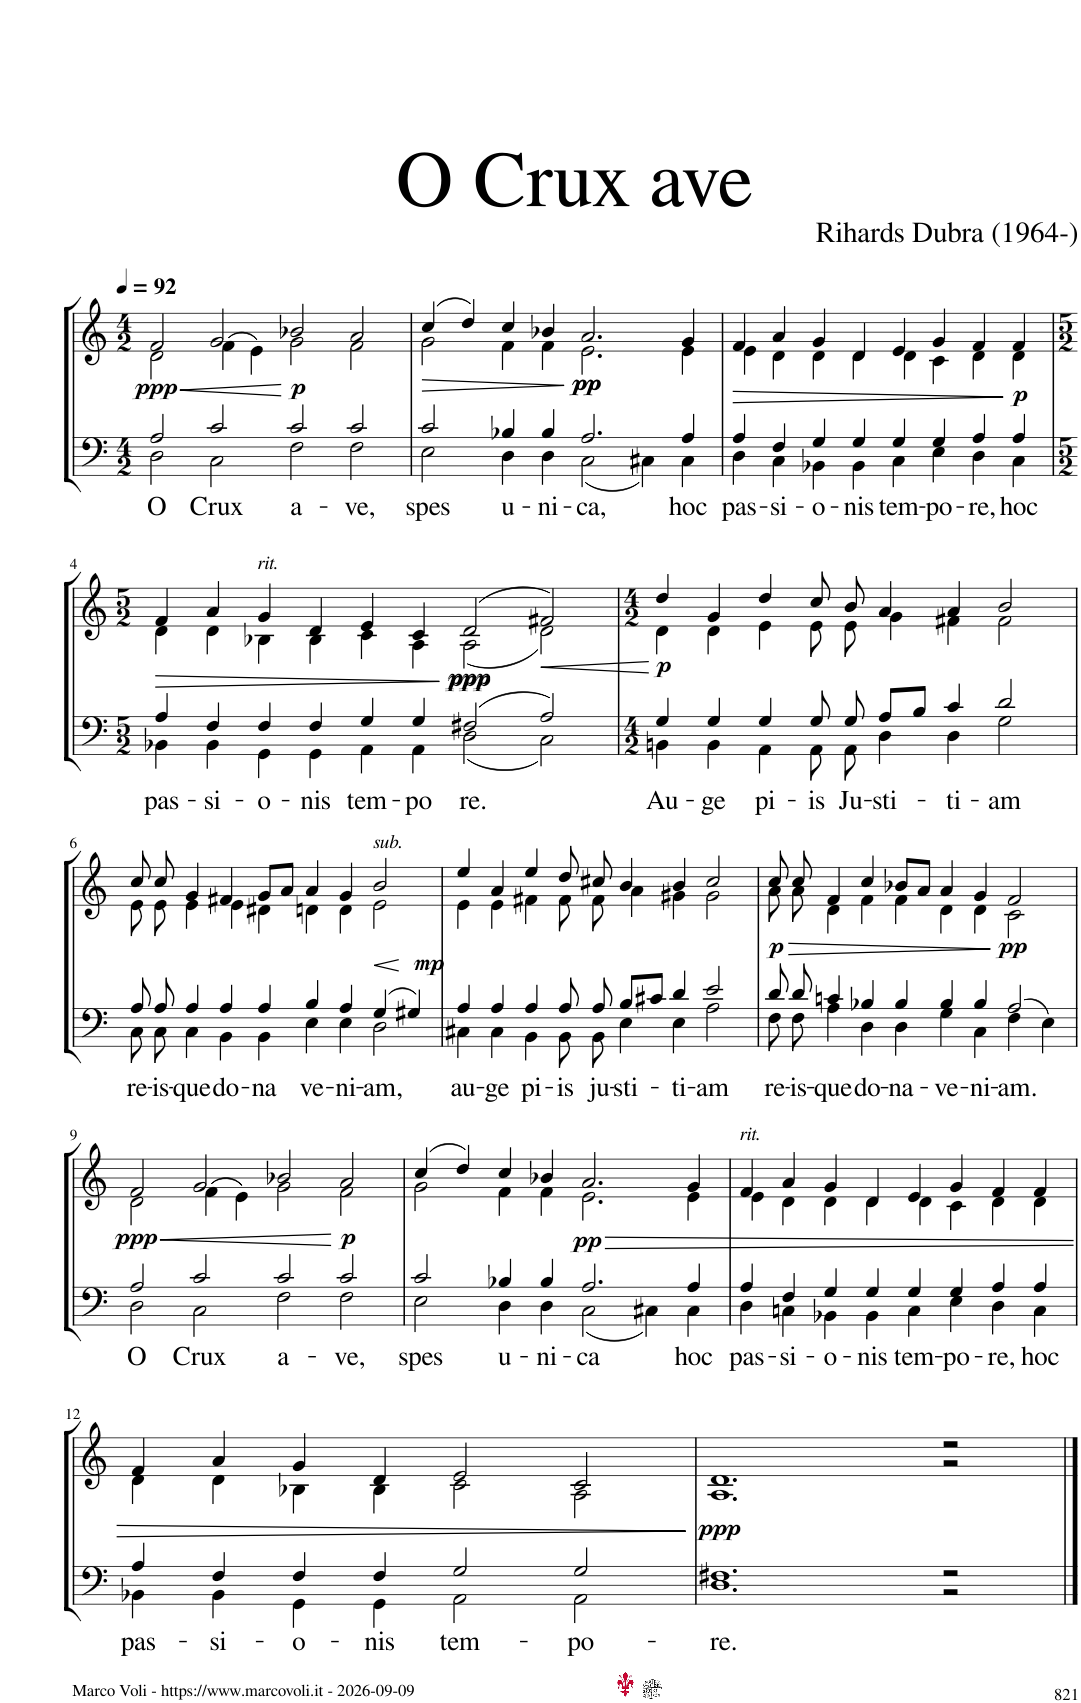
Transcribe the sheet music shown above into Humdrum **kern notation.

**kern	**text	**dynam	**kern	**dynam
*part2	*part2	*part2	*part1	*part1
*staff2	*staff2	*staff2	*staff1	*staff1
*I"Men	*	*	*I"Women	*
*clefF4	*	*	*clefG2	*
*k[]	*	*	*k[]	*
*M4/2	*	*	*M4/2	*
*MM92	*	*	*MM92	*
=1	=1	=1	=1	=1
*^	*	*	*	*
!	!	!LO:LY:b	!	!	!LO:HP:b
*	*	*	*	*^	*
!	!	!	!	!	!	!LO:DY:n=1:b
2A/	2D\	O	.	2f/	2d\	< ppp
!	!	!LO:LY:b	!	!	!	!
2c/	2C\	Crux	.	2g/	(>4f\	.
.	.	.	.	.	4e\)	.
!	!	!LO:LY:b	!	!	!	!LO:DY:n=2:b
2c/	2F\	a-	.	2b-X/	2g\	[ p
!	!	!LO:LY:b	!	!	!	!
2c/	2F\	-ve,	.	2a/	2f\	.
=2	=2	=2	=2	=2	=2	=2
!	!	!LO:LY:b	!	!	!	!LO:HP:b
2c/	2E\	spes	.	(4cc/	2g\	>
.	.	.	.	4dd/)	.	.
!	!	!LO:LY:b	!	!	!	!
4B-X/	4D\	u-	.	4cc/	4f\	.
!	!	!LO:LY:b	!	!	!	!
4B-/	4D\	-ni-	.	4b-X/	4f\	.
!	!	!LO:LY:b	!	!	!	!LO:DY:n=1:b
!	!	!	!	!	!	!LO:DY:n=2:b
2.A/	(2C\	-ca,	.	2.a/	2.e\	] pp pp
.	4C#X\)	.	.	.	.	.
!	!	!LO:LY:b	!	!	!	!
4A/	4C#\	hoc	.	4g/	4e\	.
=3	=3	=3	=3	=3	=3	=3
!	!	!LO:LY:b	!	!	!	!LO:HP:b
4A/	4D\	pas-	.	4f/	4e\	>
!	!	!LO:LY:b	!	!	!	!
4F/	4C\	-si-	.	4a/	4d\	.
!	!	!LO:LY:b	!	!	!	!
4G/	4BB-X\	-o-	.	4g/	4d\	.
!	!	!LO:LY:b	!	!	!	!
4G/	4BB-\	-nis	.	4d/	4d\	.
!	!	!LO:LY:b	!	!	!	!
4G/	4C\	tem-	.	4e/	4d\	.
!	!	!LO:LY:b	!	!	!	!
4G/	4E\	-po-	.	4g/	4c\	.
!	!	!LO:LY:b	!	!	!	!
4A/	4D\	-re,	.	4f/	4d\	.
!	!	!LO:LY:b	!	!	!	!LO:DY:n=1:b
4A/	4C\	hoc	.	4f/	4d\	] p
!!LO:LB:g=z	!!
=4	=4	=4	=4	=4	=4	=4
*M5/2	*	*	*	*M5/2	*	*
!	!	!LO:LY:b	!	!	!	!LO:HP:b
4A/	4BB-X\	pas-	.	4f/	4d\	>
!	!	!LO:LY:b	!	!	!	!
4F/	4BB-\	-si-	.	4a/	4d\	.
!	!	!	!	!LO:TX:a:i:t=rit.	!	!
!	!	!LO:LY:b	!	!	!	!
4F/	4GG\	-o-	.	4g/	4B-X\	.
!	!	!LO:LY:b	!	!	!	!
4F/	4GG\	-nis	.	4d/	4B-\	.
!	!	!LO:LY:b	!	!	!	!
4G/	4AA\	tem-	.	4e/	4c\	.
!	!	!LO:LY:b	!	!	!	!
4G/	4AA\	-po	.	4c/	4A\	.
!	!	!LO:LY:b	!	!	!	!LO:DY:n=1:b
!	!	!	!	!	!	!LO:DY:n=2:b
(2F#X/	(2D\	re.	.	(2d/	(2A\	] ppp ppp
!	!	!	!	!	!	!LO:HP:b
2A/)	2C\)	.	.	2f#X/)	2d\)	<
*v	*v	*	*	*	*	*
*	*	*	*v	*v	*
.	.	.	.	[
=5	=5	=5	=5	=5
*M4/2	*	*	*M4/2	*
*^	*	*	*	*
!	!	!LO:LY:b	!	!	!LO:DY:b
*	*	*	*	*^	*
4G/	4BBn\	Au-	.	4dd/	4d\	p
!	!	!LO:LY:b	!	!	!	!
4G/	4BB\	-ge	.	4g/	4d\	.
!	!	!LO:LY:b	!	!	!	!
4G/	4AA\	pi-	.	4dd/	4e\	.
!	!	!LO:LY:b	!	!	!	!
8G/	8AA\	-is	.	8cc/	8e\	.
!	!	!LO:LY:b	!	!	!	!
8G/	8AA\	Ju-	.	8b/	8e\	.
!	!	!LO:LY:b	!	!	!	!
8A/L	4D\	-sti-	.	4a/	4g\	.
8B/J	.	.	.	.	.	.
!	!	!LO:LY:b	!	!	!	!
4c/	4D\	-ti-	.	4a/	4f#X\	.
!	!	!LO:LY:b	!	!	!	!
2d/	2G\	-am	.	2b/	2f#\	.
!!LO:LB:g=z	!!
=6	=6	=6	=6	=6	=6	=6
!	!	!LO:LY:b	!	!	!	!
8A/	8C\	re-	.	8cc/	8e\	.
!	!	!LO:LY:b	!	!	!	!
8A/	8C\	-is-	.	8cc/	8e\	.
!	!	!LO:LY:b	!	!	!	!
4A/	4C\	-que	.	4g/	4e\	.
!	!	!LO:LY:b	!	!	!	!
4A/	4BB\	do-	.	4f#X/	4e\	.
!	!	!LO:LY:b	!	!	!	!
4A/	4BB\	-na	.	8g/L	4d#X\	.
.	.	.	.	8a/J	.	.
!	!	!LO:LY:b	!	!	!	!
4B/	4E\	ve-	.	4a/	4dn\	.
!	!	!LO:LY:b	!	!	!	!
4A/	4E\	-ni-	.	4g/	4d\	.
!	!	!	!	!LO:TX:a:i:t=sub.	!	!
!	!	!LO:LY:b	!LO:HP:b	!	!	!
(4G/	2D\	-am,	<	2b/	2e\	.
!	!	!	!LO:DY:n=1:a	!	!	!
4G#X/)	.	.	[ mp	.	.	.
=7	=7	=7	=7	=7	=7	=7
!	!	!LO:LY:b	!	!	!	!
4A/	4C#X\	au-	.	4ee/	4e\	.
!	!	!LO:LY:b	!	!	!	!
4A/	4C#\	-ge	.	4a/	4e\	.
!	!	!LO:LY:b	!	!	!	!
4A/	4BB\	pi-	.	4ee/	4f#X\	.
!	!	!LO:LY:b	!	!	!	!
8A/	8BB\	-is	.	8dd/	8f#\	.
!	!	!LO:LY:b	!	!	!	!
8A/	8BB\	ju-	.	8cc#X/	8f#\	.
!	!	!LO:LY:b	!	!	!	!
8B/L	4E\	-sti-	.	4b/	4a\	.
8c#X/J	.	.	.	.	.	.
!	!	!LO:LY:b	!	!	!	!
4d/	4E\	-ti-	.	4b/	4g#X\	.
!	!	!LO:LY:b	!	!	!	!
2e/	2A\	-am	.	2cc#/	2g#\	.
=8	=8	=8	=8	=8	=8	=8
!	!	!LO:LY:b	!	!	!	!LO:HP:b
!	!	!	!	!	!	!LO:DY:n=1:b
8d/	8F\	re-	.	8cc/	8a\	> p
!	!	!LO:LY:b	!	!	!	!
8d/	8F\	-is-	.	8cc/	8a\	.
!	!	!LO:LY:b	!	!	!	!
4cn/	4A\	-que	.	4f/	4d\	.
!	!	!LO:LY:b	!	!	!	!
4B-X/	4D\	do-	.	4cc/	4f\	.
!	!	!LO:LY:b	!	!	!	!
4B-/	4D\	-na-	.	8b-X/L	4f\	.
.	.	.	.	8a/J	.	.
!	!	!LO:LY:b	!	!	!	!
4B-/	4G\	-ve-	.	4a/	4d\	.
!	!	!LO:LY:b	!	!	!	!
4B-/	4C\	-ni-	.	4g/	4d\	.
!	!	!LO:LY:b	!	!	!	!LO:DY:n=2:b
(>2A/	4F\	-am.	.	2f/	2c\	] pp
.	4E\)	.	.	.	.	.
!!LO:LB:g=z	!!
=9	=9	=9	=9	=9	=9	=9
!	!	!LO:LY:b	!	!	!	!LO:HP:b
!	!	!	!	!	!	!LO:DY:n=1:b
2A/	2D\	O	.	2f/	2d\	< ppp
!	!	!LO:LY:b	!	!	!	!
2c/	2C\	Crux	.	2g/	(>4f\	.
.	.	.	.	.	4e\)	.
!	!	!LO:LY:b	!	!	!	!
2c/	2F\	a-	.	2b-X/	2g\	.
!	!	!LO:LY:b	!	!	!	!LO:DY:n=2:b
2c/	2F\	-ve,	.	2a/	2f\	[ p
=10	=10	=10	=10	=10	=10	=10
!	!	!LO:LY:b	!	!	!	!
2c/	2E\	spes	.	(4cc/	2g\	.
.	.	.	.	4dd/)	.	.
!	!	!LO:LY:b	!	!	!	!
4B-X/	4D\	u-	.	4cc/	4f\	.
!	!	!LO:LY:b	!	!	!	!
4B-/	4D\	-ni-	.	4b-X/	4f\	.
!	!	!LO:LY:b	!	!	!	!LO:HP:b
!	!	!	!	!	!	!LO:DY:n=1:b
2.A/	(2C\	-ca	.	2.a/	2.e\	> pp
.	4C#X\)	.	.	.	.	.
!	!	!LO:LY:b	!	!	!	!
4A/	4C#\	hoc	.	4g/	4e\	.
=11	=11	=11	=11	=11	=11	=11
!	!	!	!	!LO:TX:a:i:t=rit.	!	!
!	!	!LO:LY:b	!	!	!	!
4A/	4D\	pas-	.	4f/	4e\	.
!	!	!LO:LY:b	!	!	!	!
4F/	4Cn\	-si-	.	4a/	4d\	.
!	!	!LO:LY:b	!	!	!	!
4G/	4BB-X\	-o-	.	4g/	4d\	.
!	!	!LO:LY:b	!	!	!	!
4G/	4BB-\	-nis	.	4d/	4d\	.
!	!	!LO:LY:b	!	!	!	!
4G/	4C\	tem-	.	4e/	4d\	.
!	!	!LO:LY:b	!	!	!	!
4G/	4E\	-po-	.	4g/	4c\	.
!	!	!LO:LY:b	!	!	!	!
4A/	4D\	-re,	.	4f/	4d\	.
!	!	!LO:LY:b	!	!	!	!
4A/	4C\	hoc	.	4f/	4d\	.
!!LO:LB:g=z	!!
=12	=12	=12	=12	=12	=12	=12
!	!	!LO:LY:b	!	!	!	!
4A/	4BB-X\	pas-	.	4f/	4d\	.
!	!	!LO:LY:b	!	!	!	!
4F/	4BB-\	-si-	.	4a/	4d\	.
!	!	!LO:LY:b	!	!	!	!
4F/	4GG\	-o-	.	4g/	4B-X\	.
!	!	!LO:LY:b	!	!	!	!
4F/	4GG\	-nis	.	4d/	4B-\	.
!	!	!LO:LY:b	!	!	!	!
2G/	2AA\	tem-	.	2e/	2c\	.
!	!	!LO:LY:b	!	!	!	!
2G/	2AA\	-po-	.	2c/	2A\	.
*v	*v	*	*	*	*	*
*	*	*	*v	*v	*
.	.	.	.	]
=13	=13	=13	=13	=13
*^	*	*	*	*
!	!	!LO:LY:b	!	!	!LO:DY:b
*	*	*	*	*^	*
1.F#X	1.D	-re.	.	1.d	1.A	ppp
2r	2r	.	.	2r	2r	.
*v	*v	*	*	*	*	*
*	*	*	*v	*v	*
==	==	==	==	==
*-	*-	*-	*-	*-
